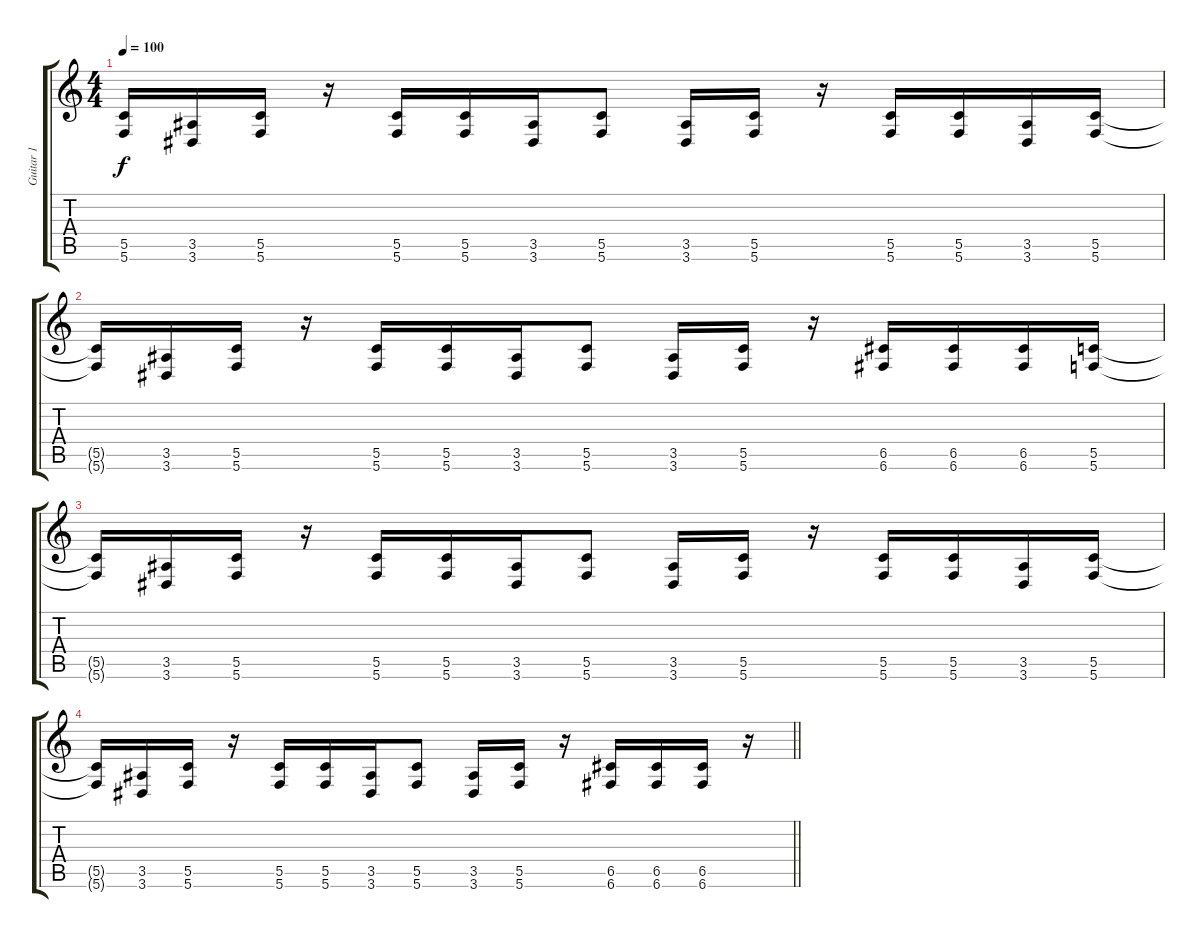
\track ("Guitar 1" "Guitar 1") {instrument distortionguitar}
\staff {score tabs}
\tuning (D4 A3 F3 C3 G2 C2) {hide}
\ts (4 4)
\tempo 100
\clef g2
\ks c
(5.5{t} 5.6{t}).16{dy f} (3.5 3.6).16 (5.5 5.6).16 r.16 (5.5 5.6).16 (5.5 5.6).16 (3.5 3.6).16 (5.5 5.6).8 (3.5 3.6).16 (5.5 5.6).16 r.16 (5.5 5.6).16 (5.5 5.6).16 (3.5 3.6).16 (5.5 5.6).16 |
(5.5{t} 5.6{t}).16 (3.5 3.6).16 (5.5 5.6).16 r.16 (5.5 5.6).16 (5.5 5.6).16 (3.5 3.6).16 (5.5 5.6).8 (3.5 3.6).16 (5.5 5.6).16 r.16 (6.5 6.6).16 (6.5 6.6).16 (6.5 6.6).16 (5.5 5.6).16 |
(5.5{t} 5.6{t}).16 (3.5 3.6).16 (5.5 5.6).16 r.16 (5.5 5.6).16 (5.5 5.6).16 (3.5 3.6).16 (5.5 5.6).8 (3.5 3.6).16 (5.5 5.6).16 r.16 (5.5 5.6).16 (5.5 5.6).16 (3.5 3.6).16 (5.5 5.6).16 |
\barLineRight lightlight
(5.5{t} 5.6{t}).16 (3.5 3.6).16 (5.5 5.6).16 r.16 (5.5 5.6).16 (5.5 5.6).16 (3.5 3.6).16 (5.5 5.6).8 (3.5 3.6).16 (5.5 5.6).16 r.16 (6.5 6.6).16 (6.5 6.6).16 (6.5 6.6).16 r.16
